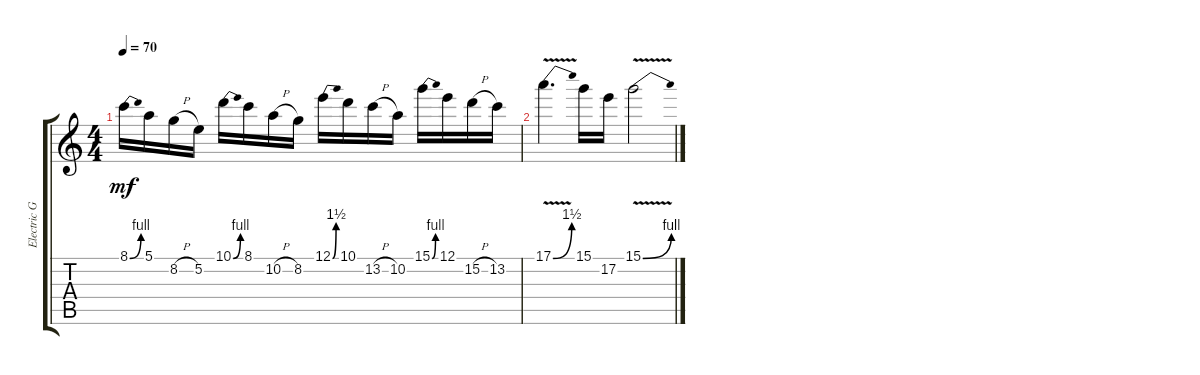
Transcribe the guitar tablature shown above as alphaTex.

\track ("Electric Guitar" "Electric G") {instrument electricguitarclean}
\staff {score tabs}
\tuning (E4 B3 G3 D3 A2 E2) {hide}
\ts (4 4)
\tempo 70
\clef g2
\ks c
8.1{be (bend 0 0 60 4)}.16{dy mf instrument electricguitarclean} 5.1.16 8.2{h}.16 5.2.16 10.1{be (bend 0 0 60 4)}.16 8.1.16 10.2{h}.16 8.2.16 12.1{be (bend 0 0 60 6)}.16 10.1.16 13.2{h}.16 10.2.16 15.1{be (bend 0 0 60 4)}.16 12.1.16 15.2{h}.16 13.2.16 |
17.1{be (bend 0 0 60 6) v}.4{d} 15.1.16 17.2.16 15.1{be (bend 0 0 60 4) v}.2
